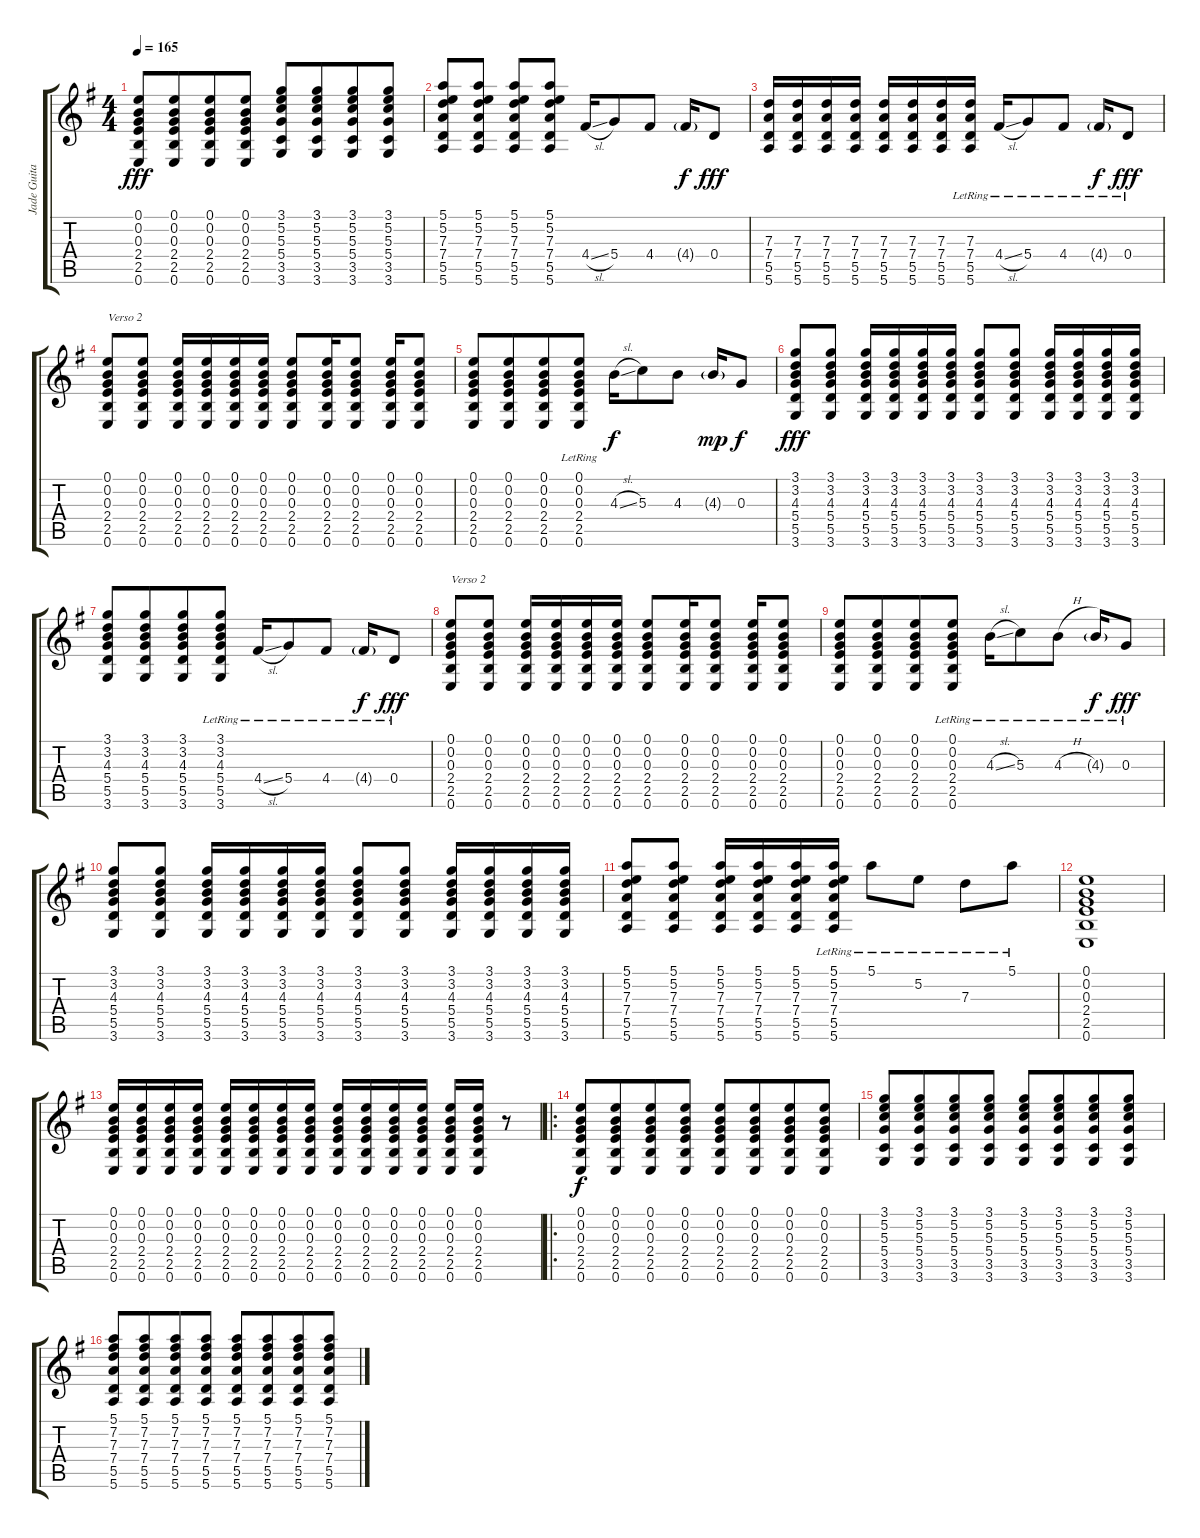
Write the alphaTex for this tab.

\track ("Jade Guitar 1" "Jade Guita") {instrument overdrivenguitar}
\staff {score tabs}
\tuning (E4 B3 G3 D3 A2 E2) {hide}
\ts (4 4)
\tempo 165
\clef g2
\ks g
(0.1 0.2 0.3 2.4 2.5 0.6).8{dy fff} (0.1 0.2 0.3 2.4 2.5 0.6).8{beam merge} (0.1 0.2 0.3 2.4 2.5 0.6).8 (0.1 0.2 0.3 2.4 2.5 0.6).8 (3.1 5.2 5.3 5.4 3.5 3.6).8 (3.1 5.2 5.3 5.4 3.5 3.6).8{beam merge} (3.1 5.2 5.3 5.4 3.5 3.6).8 (3.1 5.2 5.3 5.4 3.5 3.6).8 |
(5.1 5.2 7.3 7.4 5.5 5.6).8 (5.1 5.2 7.3 7.4 5.5 5.6).8 (5.1 5.2 7.3 7.4 5.5 5.6).8 (5.1 5.2 7.3 7.4 5.5 5.6).8 4.4{sl}.16 5.4.8 4.4.8 4.4{g}.16{dy f} 0.4.8{dy fff} |
(7.3 7.4 5.5 5.6).16 (7.3 7.4 5.5 5.6).16{beam merge} (7.3 7.4 5.5 5.6).16 (7.3 7.4 5.5 5.6).16 (7.3 7.4 5.5 5.6).16 (7.3 7.4 5.5 5.6).16{beam merge} (7.3 7.4 5.5 5.6).16 (7.3{lr} 7.4{lr} 5.5{lr} 5.6{lr}).16 4.4{sl lr}.16 5.4{lr}.8 4.4{lr}.8 4.4{g lr}.16{dy f} 0.4{lr}.8{dy fff} |
(0.1 0.2 0.3 2.4 2.5 0.6).8{txt "Verso 2"} (0.1 0.2 0.3 2.4 2.5 0.6).8 (0.1 0.2 0.3 2.4 2.5 0.6).16 (0.1 0.2 0.3 2.4 2.5 0.6).16 (0.1 0.2 0.3 2.4 2.5 0.6).16 (0.1 0.2 0.3 2.4 2.5 0.6).16 (0.1 0.2 0.3 2.4 2.5 0.6).8 (0.1 0.2 0.3 2.4 2.5 0.6).16 (0.1 0.2 0.3 2.4 2.5 0.6).8 (0.1 0.2 0.3 2.4 2.5 0.6).16 (0.1 0.2 0.3 2.4 2.5 0.6).8 |
(0.1 0.2 0.3 2.4 2.5 0.6).8 (0.1 0.2 0.3 2.4 2.5 0.6).8{beam merge} (0.1 0.2 0.3 2.4 2.5 0.6).8 (0.1{lr} 0.2{lr} 0.3{lr} 2.4{lr} 2.5{lr} 0.6{lr}).8 4.3{sl}.16{dy f} 5.3.8 4.3.8 4.3{g}.16{dy mp} 0.3.8{dy f} |
(3.1 3.2 4.3 5.4 5.5 3.6).8{dy fff} (3.1 3.2 4.3 5.4 5.5 3.6).8 (3.1 3.2 4.3 5.4 5.5 3.6).16 (3.1 3.2 4.3 5.4 5.5 3.6).16 (3.1 3.2 4.3 5.4 5.5 3.6).16 (3.1 3.2 4.3 5.4 5.5 3.6).16 (3.1 3.2 4.3 5.4 5.5 3.6).8 (3.1 3.2 4.3 5.4 5.5 3.6).8 (3.1 3.2 4.3 5.4 5.5 3.6).16 (3.1 3.2 4.3 5.4 5.5 3.6).16 (3.1 3.2 4.3 5.4 5.5 3.6).16 (3.1 3.2 4.3 5.4 5.5 3.6).16 |
(3.1 3.2 4.3 5.4 5.5 3.6).8 (3.1 3.2 4.3 5.4 5.5 3.6).8{beam merge} (3.1 3.2 4.3 5.4 5.5 3.6).8 (3.1{lr} 3.2{lr} 4.3{lr} 5.4{lr} 5.5{lr} 3.6{lr}).8 4.4{sl lr}.16 5.4{lr}.8 4.4{lr}.8 4.4{g lr}.16{dy f} 0.4{lr}.8{dy fff} |
(0.1 0.2 0.3 2.4 2.5 0.6).8{txt "Verso 2"} (0.1 0.2 0.3 2.4 2.5 0.6).8 (0.1 0.2 0.3 2.4 2.5 0.6).16 (0.1 0.2 0.3 2.4 2.5 0.6).16 (0.1 0.2 0.3 2.4 2.5 0.6).16 (0.1 0.2 0.3 2.4 2.5 0.6).16 (0.1 0.2 0.3 2.4 2.5 0.6).8 (0.1 0.2 0.3 2.4 2.5 0.6).16 (0.1 0.2 0.3 2.4 2.5 0.6).8 (0.1 0.2 0.3 2.4 2.5 0.6).16 (0.1 0.2 0.3 2.4 2.5 0.6).8 |
(0.1 0.2 0.3 2.4 2.5 0.6).8 (0.1 0.2 0.3 2.4 2.5 0.6).8{beam merge} (0.1 0.2 0.3 2.4 2.5 0.6).8 (0.1{lr} 0.2{lr} 0.3{lr} 2.4{lr} 2.5{lr} 0.6{lr}).8 4.3{sl lr}.16 5.3{lr}.8 4.3{h lr}.8 4.3{g lr}.16{dy f} 0.3{lr}.8{dy fff} |
(3.1 3.2 4.3 5.4 5.5 3.6).8 (3.1 3.2 4.3 5.4 5.5 3.6).8 (3.1 3.2 4.3 5.4 5.5 3.6).16 (3.1 3.2 4.3 5.4 5.5 3.6).16 (3.1 3.2 4.3 5.4 5.5 3.6).16 (3.1 3.2 4.3 5.4 5.5 3.6).16 (3.1 3.2 4.3 5.4 5.5 3.6).8 (3.1 3.2 4.3 5.4 5.5 3.6).8 (3.1 3.2 4.3 5.4 5.5 3.6).16 (3.1 3.2 4.3 5.4 5.5 3.6).16 (3.1 3.2 4.3 5.4 5.5 3.6).16 (3.1 3.2 4.3 5.4 5.5 3.6).16 |
(5.1 5.2 7.3 7.4 5.5 5.6).8 (5.1 5.2 7.3 7.4 5.5 5.6).8 (5.1 5.2 7.3 7.4 5.5 5.6).16 (5.1 5.2 7.3 7.4 5.5 5.6).16 (5.1 5.2 7.3 7.4 5.5 5.6).16 (5.1{lr} 5.2{lr} 7.3{lr} 7.4{lr} 5.5{lr} 5.6{lr}).16 5.1{lr}.8 5.2{lr}.8 7.3{lr}.8 5.1{lr}.8 |
(0.1 0.2 0.3 2.4 2.5 0.6).1 |
(0.1 0.2 0.3 2.4 2.5 0.6).16{volume 16} (0.1 0.2 0.3 2.4 2.5 0.6).16{beam merge} (0.1 0.2 0.3 2.4 2.5 0.6).16 (0.1 0.2 0.3 2.4 2.5 0.6).16 (0.1 0.2 0.3 2.4 2.5 0.6).16 (0.1 0.2 0.3 2.4 2.5 0.6).16 (0.1 0.2 0.3 2.4 2.5 0.6).16{volume 0} (0.1 0.2 0.3 2.4 2.5 0.6).16{volume 9} (0.1 0.2 0.3 2.4 2.5 0.6).16 (0.1 0.2 0.3 2.4 2.5 0.6).16 (0.1 0.2 0.3 2.4 2.5 0.6).16 (0.1 0.2 0.3 2.4 2.5 0.6).16 (0.1 0.2 0.3 2.4 2.5 0.6).16 (0.1 0.2 0.3 2.4 2.5 0.6).16 r.8 |
\ro
(0.1 0.2 0.3 2.4 2.5 0.6).8{dy f} (0.1 0.2 0.3 2.4 2.5 0.6).8{beam merge} (0.1 0.2 0.3 2.4 2.5 0.6).8 (0.1 0.2 0.3 2.4 2.5 0.6).8 (0.1 0.2 0.3 2.4 2.5 0.6).8 (0.1 0.2 0.3 2.4 2.5 0.6).8{beam merge} (0.1 0.2 0.3 2.4 2.5 0.6).8 (0.1 0.2 0.3 2.4 2.5 0.6).8 |
(3.1 5.2 5.3 5.4 3.5 3.6).8 (3.1 5.2 5.3 5.4 3.5 3.6).8{beam merge} (3.1 5.2 5.3 5.4 3.5 3.6).8 (3.1 5.2 5.3 5.4 3.5 3.6).8 (3.1 5.2 5.3 5.4 3.5 3.6).8 (3.1 5.2 5.3 5.4 3.5 3.6).8{beam merge} (3.1 5.2 5.3 5.4 3.5 3.6).8 (3.1 5.2 5.3 5.4 3.5 3.6).8 |
(5.1 7.2 7.3 7.4 5.5 5.6).8 (5.1 7.2 7.3 7.4 5.5 5.6).8{beam merge} (5.1 7.2 7.3 7.4 5.5 5.6).8 (5.1 7.2 7.3 7.4 5.5 5.6).8 (5.1 7.2 7.3 7.4 5.5 5.6).8 (5.1 7.2 7.3 7.4 5.5 5.6).8{beam merge} (5.1 7.2 7.3 7.4 5.5 5.6).8 (5.1 7.2 7.3 7.4 5.5 5.6).8
